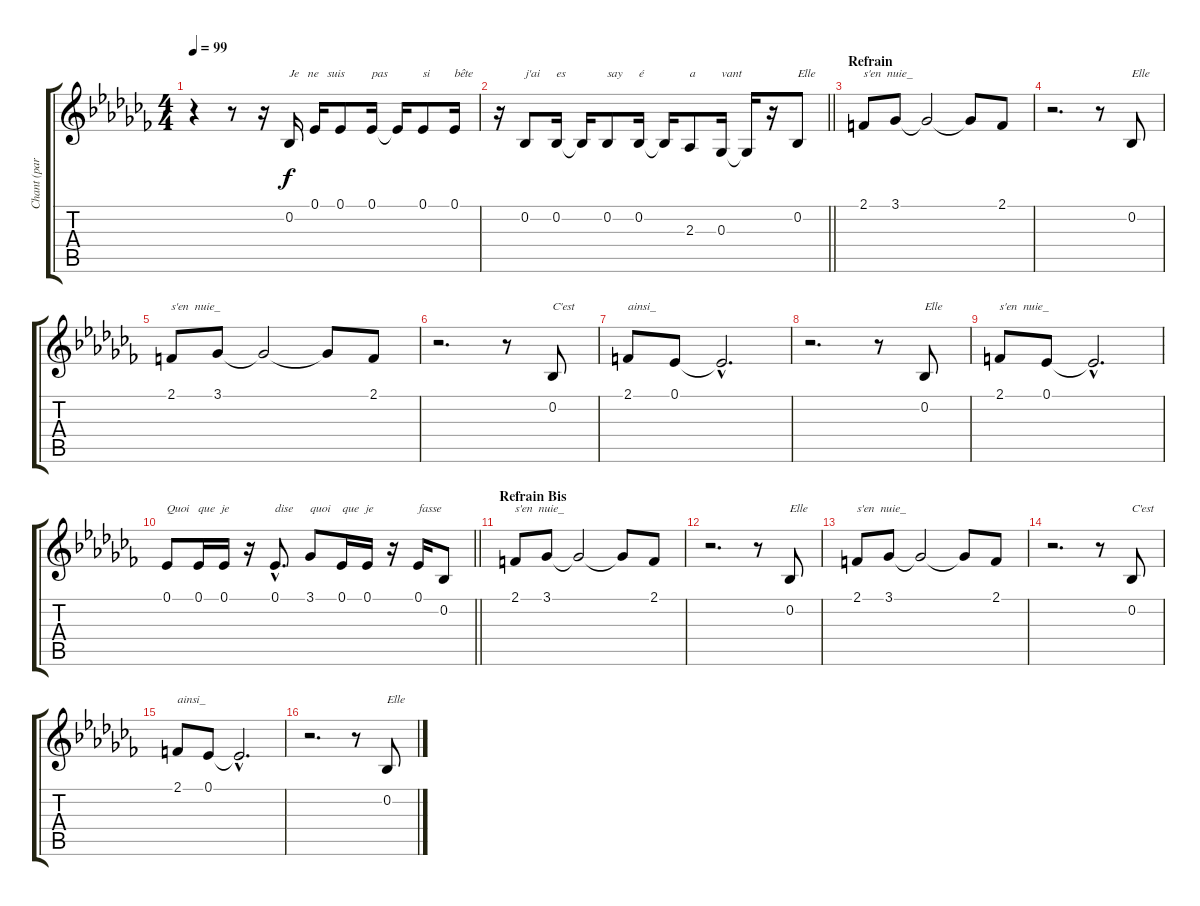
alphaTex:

\track ("Chant (paroles)" "Chant (par") {instrument harmonica}
\staff {score tabs}
\tuning (Eb4 Bb3 Gb3 Db3 Ab2 Eb2) {hide}
\ts (4 4)
\tempo 99
\clef g2
\ks cb
r.4{dy f} r.8 r.16 0.2.16{txt "Je   ne   suis"} 0.1.16 0.1.8 0.1.16{txt "pas"} 0.1{t}.16 0.1.8{txt "si"} 0.1.16{txt "bête"} |
\barLineRight lightlight
r.16 0.2.8{txt "j'ai"} 0.2.16{txt "es"} 0.2{t}.16 0.2.8{txt "say"} 0.2.16{txt "é"} 0.2{t}.16 2.3.8{txt "a"} 0.3.16{txt "vant"} 0.3{t}.16 r.16 0.2.8{txt "Elle"} |
\section ("" "Refrain")
2.1.8{txt "s'en  nuie_"} 3.1.8 3.1{t}.2 3.1{t}.8 2.1.8 |
r.2{d} r.8 0.2.8{txt "Elle"} |
2.1.8{txt "s'en  nuie_"} 3.1.8 3.1{t}.2 3.1{t}.8 2.1.8 |
r.2{d} r.8 0.2.8{txt "C'est"} |
2.1.8{txt "ainsi_"} 0.1.8 0.1{hac t}.2{d} |
r.2{d} r.8 0.2.8{txt "Elle "} |
2.1.8{txt "s'en  nuie_"} 0.1.8 0.1{hac t}.2{d} |
\barLineRight lightlight
0.1.8{txt "Quoi   que  je "} 0.1.16 0.1.16 r.16 0.1{hac}.8{d txt "dise"} 3.1.8{txt "quoi    que  je"} 0.1.16 0.1.16 r.16 0.1.16{txt "fasse"} 0.2.8 |
\section ("" "Refrain Bis")
2.1.8{txt "s'en  nuie_"} 3.1.8 3.1{t}.2 3.1{t}.8 2.1.8 |
r.2{d} r.8 0.2.8{txt "Elle"} |
2.1.8{txt "s'en  nuie_"} 3.1.8 3.1{t}.2 3.1{t}.8 2.1.8 |
r.2{d} r.8 0.2.8{txt "C'est"} |
2.1.8{txt "ainsi_"} 0.1.8 0.1{hac t}.2{d} |
r.2{d} r.8 0.2.8{txt "Elle "}
